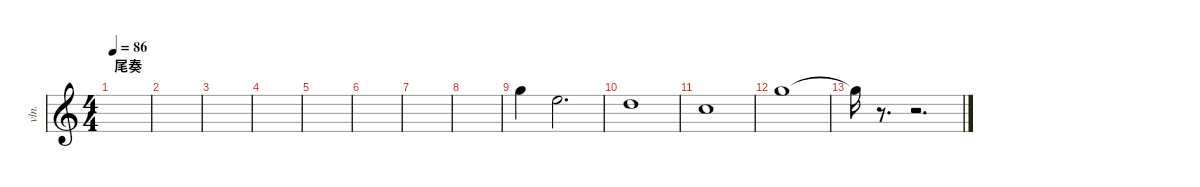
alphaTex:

\defaultSystemsLayout 4
\hideDynamics
\bracketExtendMode nobrackets
\track ("Violin1" "vln.") {instrument violin}
\staff {score}
\tuning (E5 A4 D4 G3)
\ts (4 4)
\section ("" "尾奏")
\tempo 86
\clef g2
\ks c
|
|
|
|
|
|
|
|
3.1.4{beam Down} 0.1.2{d beam Down} |
-2.1.1{beam Down} |
-4.1.1{beam Down} |
3.1.1{beam Down} |
3.1{t}.16{beam Down} r.8{d beam Down} r.2{d beam Down}
